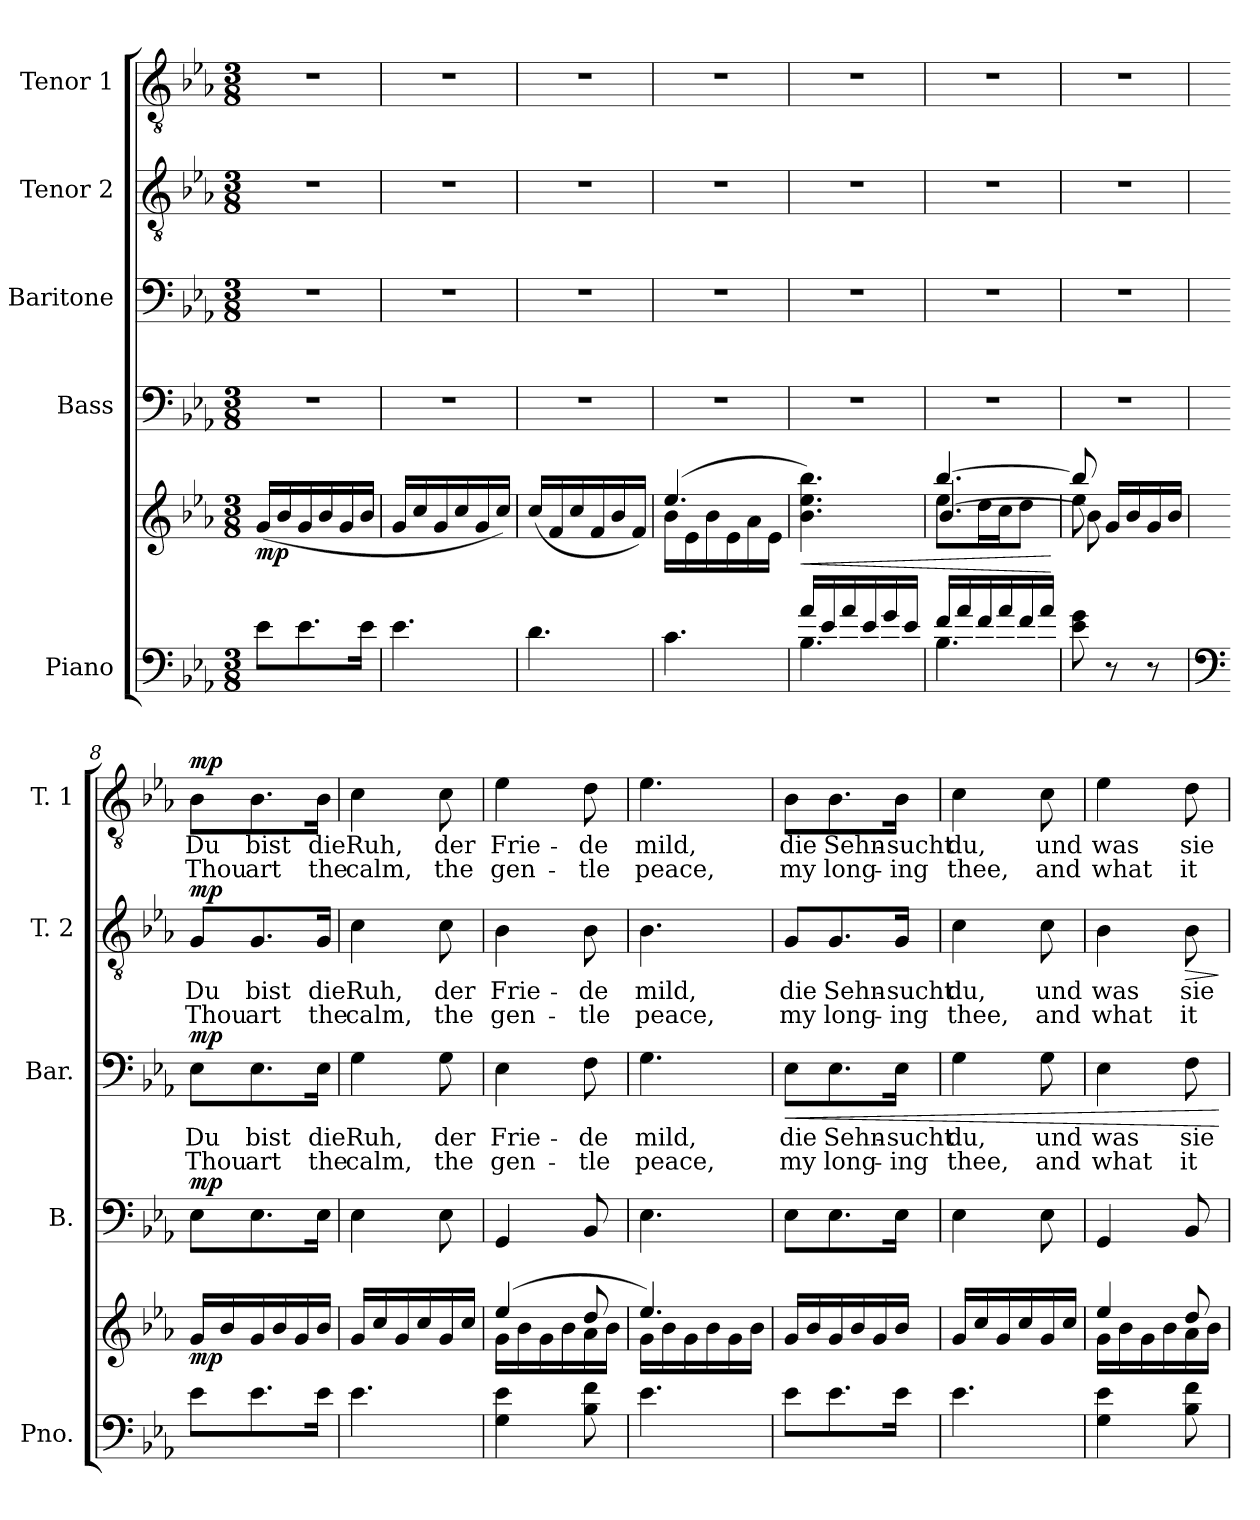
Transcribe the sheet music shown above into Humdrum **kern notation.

**kern	**kern	**dynam	**kern	**dynam	**kern	**text	**text	**dynam	**kern	**text	**text	**dynam	**kern	**text	**text	**dynam
*part5	*part5	*part5	*part4	*part4	*part3	*part3	*part3	*part3	*part2	*part2	*part2	*part2	*part1	*part1	*part1	*part1
*staff6	*staff5	*staff5/6	*staff4	*staff4	*staff3	*staff3	*staff3	*staff3	*staff2	*staff2	*staff2	*staff2	*staff1	*staff1	*staff1	*staff1
*I"Piano	*	*	*I"Bass	*	*I"Baritone	*	*	*	*I"Tenor 2	*	*	*	*I"Tenor 1	*	*	*
*I'Pno.	*	*	*I'B.	*	*I'Bar.	*	*	*	*I'T. 2	*	*	*	*I'T. 1	*	*	*
*clefF4	*clefG2	*	*clefF4	*	*clefF4	*	*	*	*clefGv2	*	*	*	*clefGv2	*	*	*
*k[b-e-a-]	*k[b-e-a-]	*	*k[b-e-a-]	*	*k[b-e-a-]	*	*	*	*k[b-e-a-]	*	*	*	*k[b-e-a-]	*	*	*
*M3/8	*M3/8	*	*M3/8	*	*M3/8	*	*	*	*M3/8	*	*	*	*M3/8	*	*	*
*MM48	*MM48	*	*MM48	*	*MM48	*	*	*	*MM48	*	*	*	*MM48	*	*	*
=1	=1	=1	=1	=1	=1	=1	=1	=1	=1	=1	=1	=1	=1	=1	=1	=1
!	!	!LO:DY:b	!	!	!	!	!	!	!	!	!	!	!	!	!	!
8e-\L	(16g/LL	mp	4.r	.	4.r	.	.	.	4.r	.	.	.	4.r	.	.	.
.	16b-/	.	.	.	.	.	.	.	.	.	.	.	.	.	.	.
8.e-\	16g/	.	.	.	.	.	.	.	.	.	.	.	.	.	.	.
.	16b-/	.	.	.	.	.	.	.	.	.	.	.	.	.	.	.
.	16g/	.	.	.	.	.	.	.	.	.	.	.	.	.	.	.
16e-\Jk	16b-/JJ	.	.	.	.	.	.	.	.	.	.	.	.	.	.	.
=2	=2	=2	=2	=2	=2	=2	=2	=2	=2	=2	=2	=2	=2	=2	=2	=2
4.e-\	16g/LL	.	4.r	.	4.r	.	.	.	4.r	.	.	.	4.r	.	.	.
.	16cc/	.	.	.	.	.	.	.	.	.	.	.	.	.	.	.
.	16g/	.	.	.	.	.	.	.	.	.	.	.	.	.	.	.
.	16cc/	.	.	.	.	.	.	.	.	.	.	.	.	.	.	.
.	16g/	.	.	.	.	.	.	.	.	.	.	.	.	.	.	.
.	16cc/JJ)	.	.	.	.	.	.	.	.	.	.	.	.	.	.	.
=3	=3	=3	=3	=3	=3	=3	=3	=3	=3	=3	=3	=3	=3	=3	=3	=3
4.d\	(16cc/LL	.	4.r	.	4.r	.	.	.	4.r	.	.	.	4.r	.	.	.
.	16f/	.	.	.	.	.	.	.	.	.	.	.	.	.	.	.
.	16cc/	.	.	.	.	.	.	.	.	.	.	.	.	.	.	.
.	16f/	.	.	.	.	.	.	.	.	.	.	.	.	.	.	.
.	16b-/	.	.	.	.	.	.	.	.	.	.	.	.	.	.	.
.	16f/JJ)	.	.	.	.	.	.	.	.	.	.	.	.	.	.	.
=4	=4	=4	=4	=4	=4	=4	=4	=4	=4	=4	=4	=4	=4	=4	=4	=4
*	*^	*	*	*	*	*	*	*	*	*	*	*	*	*	*	*
4.c\	(4.ee-/	16b-\LL	.	4.r	.	4.r	.	.	.	4.r	.	.	.	4.r	.	.	.
.	.	16e-\	.	.	.	.	.	.	.	.	.	.	.	.	.	.	.
.	.	16b-\	.	.	.	.	.	.	.	.	.	.	.	.	.	.	.
.	.	16e-\	.	.	.	.	.	.	.	.	.	.	.	.	.	.	.
.	.	16a-\	.	.	.	.	.	.	.	.	.	.	.	.	.	.	.
.	.	16e-\JJ	.	.	.	.	.	.	.	.	.	.	.	.	.	.	.
=5	=5	=5	=5	=5	=5	=5	=5	=5	=5	=5	=5	=5	=5	=5	=5	=5	=5
*^	*	*	*	*	*	*	*	*	*	*	*	*	*	*	*	*	*
!	!	!	!	!LO:HP:b	!	!	!	!	!	!	!	!	!	!	!	!	!	!
*	*	*v	*v	*	*	*	*	*	*	*	*	*	*	*	*	*	*	*
16a-/LL	4.B-\	4.b-\ 4.ee-\ 4.bb-\)	<	4.r	.	4.r	.	.	.	4.r	.	.	.	4.r	.	.	.
16e-/	.	.	.	.	.	.	.	.	.	.	.	.	.	.	.	.	.
16a-/	.	.	.	.	.	.	.	.	.	.	.	.	.	.	.	.	.
16e-/	.	.	.	.	.	.	.	.	.	.	.	.	.	.	.	.	.
16g/	.	.	.	.	.	.	.	.	.	.	.	.	.	.	.	.	.
16e-/JJ	.	.	.	.	.	.	.	.	.	.	.	.	.	.	.	.	.
=6	=6	=6	=6	=6	=6	=6	=6	=6	=6	=6	=6	=6	=6	=6	=6	=6	=6
*	*	*^	*	*	*	*	*	*	*	*	*	*	*	*	*	*	*
*	*	*	*^	*	*	*	*	*	*	*	*	*	*	*	*	*	*	*
16f/LL	4.B-\	[>4.bb-/	8ee-\L	[>4.b-/	.	4.r	.	4.r	.	.	.	4.r	.	.	.	4.r	.	.	.
16a-/	.	.	.	.	.	.	.	.	.	.	.	.	.	.	.	.	.	.	.
16f/	.	.	16dd\L	.	.	.	.	.	.	.	.	.	.	.	.	.	.	.	.
16a-/	.	.	16cc\J	.	.	.	.	.	.	.	.	.	.	.	.	.	.	.	.
16f/	.	.	8dd\J	.	.	.	.	.	.	.	.	.	.	.	.	.	.	.	.
16a-/JJ	.	.	.	.	.	.	.	.	.	.	.	.	.	.	.	.	.	.	.
*v	*v	*	*	*	*	*	*	*	*	*	*	*	*	*	*	*	*	*	*
*	*v	*v	*v	*	*	*	*	*	*	*	*	*	*	*	*	*	*	*
.	.	[	.	.	.	.	.	.	.	.	.	.	.	.	.	.
=7	=7	=7	=7	=7	=7	=7	=7	=7	=7	=7	=7	=7	=7	=7	=7	=7
*	*^	*	*	*	*	*	*	*	*	*	*	*	*	*	*	*
*	*	*^	*	*	*	*	*	*	*	*	*	*	*	*	*	*	*
8e-\ 8g\	8bb-/]	8ee-\	8b-\]	.	4.r	.	4.r	.	.	.	4.r	.	.	.	4.r	.	.	.
8r	16g/LL	4ryy	4ryy	.	.	.	.	.	.	.	.	.	.	.	.	.	.	.
.	16b-/	.	.	.	.	.	.	.	.	.	.	.	.	.	.	.	.	.
8r	16g/	.	.	.	.	.	.	.	.	.	.	.	.	.	.	.	.	.
.	16b-/JJ	.	.	.	.	.	.	.	.	.	.	.	.	.	.	.	.	.
*	*v	*v	*v	*	*	*	*	*	*	*	*	*	*	*	*	*	*	*
!!LO:LB:g=z
=8	=8	=8	=8	=8	=8	=8	=8	=8	=8	=8	=8	=8	=8	=8	=8	=8
*clefF4	*	*	*	*	*	*	*	*	*	*	*	*	*	*	*	*
!	!	!LO:DY:b	!	!LO:DY:a	!	!LO:LY:b	!LO:LY:b	!LO:DY:a	!	!LO:LY:b	!LO:LY:b	!LO:DY:a	!	!LO:LY:b	!LO:LY:b	!LO:DY:a
8e-\L	16g/LL	mp	8E-\L	mp	8E-\L	Du	Thou	mp	8G/L	Du	Thou	mp	8B-\L	Du	Thou	mp
.	16b-/	.	.	.	.	.	.	.	.	.	.	.	.	.	.	.
!	!	!	!	!	!	!LO:LY:b	!LO:LY:b	!	!	!LO:LY:b	!LO:LY:b	!	!	!LO:LY:b	!LO:LY:b	!
8.e-\	16g/	.	8.E-\	.	8.E-\	bist	art	.	8.G/	bist	art	.	8.B-\	bist	art	.
.	16b-/	.	.	.	.	.	.	.	.	.	.	.	.	.	.	.
.	16g/	.	.	.	.	.	.	.	.	.	.	.	.	.	.	.
!	!	!	!	!	!	!LO:LY:b	!LO:LY:b	!	!	!LO:LY:b	!LO:LY:b	!	!	!LO:LY:b	!LO:LY:b	!
16e-\Jk	16b-/JJ	.	16E-\Jk	.	16E-\Jk	die	the	.	16G/Jk	die	the	.	16B-\Jk	die	the	.
=9	=9	=9	=9	=9	=9	=9	=9	=9	=9	=9	=9	=9	=9	=9	=9	=9
!	!	!	!	!	!	!LO:LY:b	!LO:LY:b	!	!	!LO:LY:b	!LO:LY:b	!	!	!LO:LY:b	!LO:LY:b	!
4.e-\	16g/LL	.	4E-\	.	4G\	Ruh,	calm,	.	4c\	Ruh,	calm,	.	4c\	Ruh,	calm,	.
.	16cc/	.	.	.	.	.	.	.	.	.	.	.	.	.	.	.
.	16g/	.	.	.	.	.	.	.	.	.	.	.	.	.	.	.
.	16cc/	.	.	.	.	.	.	.	.	.	.	.	.	.	.	.
!	!	!	!	!	!	!LO:LY:b	!LO:LY:b	!	!	!LO:LY:b	!LO:LY:b	!	!	!LO:LY:b	!LO:LY:b	!
.	16g/	.	8E-\	.	8G\	der	the	.	8c\	der	the	.	8c\	der	the	.
.	16cc/JJ	.	.	.	.	.	.	.	.	.	.	.	.	.	.	.
=10	=10	=10	=10	=10	=10	=10	=10	=10	=10	=10	=10	=10	=10	=10	=10	=10
*	*^	*	*	*	*	*	*	*	*	*	*	*	*	*	*	*
!	!	!	!	!	!	!	!LO:LY:b	!LO:LY:b	!	!	!LO:LY:b	!LO:LY:b	!	!	!LO:LY:b	!LO:LY:b	!
4G\ 4e-\	(4ee-/	16g\LL	.	4GG/	.	4E-\	Frie-	gen-	.	4B-\	Frie-	gen-	.	4e-\	Frie-	gen-	.
.	.	16b-\	.	.	.	.	.	.	.	.	.	.	.	.	.	.	.
.	.	16g\	.	.	.	.	.	.	.	.	.	.	.	.	.	.	.
.	.	16b-\	.	.	.	.	.	.	.	.	.	.	.	.	.	.	.
!	!	!	!	!	!	!	!LO:LY:b	!LO:LY:b	!	!	!LO:LY:b	!LO:LY:b	!	!	!LO:LY:b	!LO:LY:b	!
8B-\ 8f\	8dd/	16a-\	.	8BB-/	.	8F\	-de	-tle	.	8B-\	-de	-tle	.	8d\	-de	-tle	.
.	.	16b-\JJ	.	.	.	.	.	.	.	.	.	.	.	.	.	.	.
=11	=11	=11	=11	=11	=11	=11	=11	=11	=11	=11	=11	=11	=11	=11	=11	=11	=11
!	!	!	!	!	!	!	!LO:LY:b	!LO:LY:b	!	!	!LO:LY:b	!LO:LY:b	!	!	!LO:LY:b	!LO:LY:b	!
4.e-\	4.ee-/)	16g\LL	.	4.E-\	.	4.G\	mild,	peace,	.	4.B-\	mild,	peace,	.	4.e-\	mild,	peace,	.
.	.	16b-\	.	.	.	.	.	.	.	.	.	.	.	.	.	.	.
.	.	16g\	.	.	.	.	.	.	.	.	.	.	.	.	.	.	.
.	.	16b-\	.	.	.	.	.	.	.	.	.	.	.	.	.	.	.
.	.	16g\	.	.	.	.	.	.	.	.	.	.	.	.	.	.	.
.	.	16b-\JJ	.	.	.	.	.	.	.	.	.	.	.	.	.	.	.
=12	=12	=12	=12	=12	=12	=12	=12	=12	=12	=12	=12	=12	=12	=12	=12	=12	=12
!	!	!	!	!	!	!	!LO:LY:b	!LO:LY:b	!LO:HP:b	!	!LO:LY:b	!LO:LY:b	!	!	!LO:LY:b	!LO:LY:b	!
*	*v	*v	*	*	*	*	*	*	*	*	*	*	*	*	*	*	*
8e-\L	16g/LL	.	8E-\L	.	8E-\L	die	my	<	8G/L	die	my	.	8B-\L	die	my	.
.	16b-/	.	.	.	.	.	.	.	.	.	.	.	.	.	.	.
!	!	!	!	!	!	!LO:LY:b	!LO:LY:b	!	!	!LO:LY:b	!LO:LY:b	!	!	!LO:LY:b	!LO:LY:b	!
8.e-\	16g/	.	8.E-\	.	8.E-\	Sehn-	long-	.	8.G/	Sehn-	long-	.	8.B-\	Sehn-	long-	.
.	16b-/	.	.	.	.	.	.	.	.	.	.	.	.	.	.	.
.	16g/	.	.	.	.	.	.	.	.	.	.	.	.	.	.	.
!	!	!	!	!	!	!LO:LY:b	!LO:LY:b	!	!	!LO:LY:b	!LO:LY:b	!	!	!LO:LY:b	!LO:LY:b	!
16e-\Jk	16b-/JJ	.	16E-\Jk	.	16E-\Jk	-sucht	-ing	.	16G/Jk	-sucht	-ing	.	16B-\Jk	-sucht	-ing	.
=13	=13	=13	=13	=13	=13	=13	=13	=13	=13	=13	=13	=13	=13	=13	=13	=13
!	!	!	!	!	!	!LO:LY:b	!LO:LY:b	!	!	!LO:LY:b	!LO:LY:b	!	!	!LO:LY:b	!LO:LY:b	!
4.e-\	16g/LL	.	4E-\	.	4G\	du,	thee,	.	4c\	du,	thee,	.	4c\	du,	thee,	.
.	16cc/	.	.	.	.	.	.	.	.	.	.	.	.	.	.	.
.	16g/	.	.	.	.	.	.	.	.	.	.	.	.	.	.	.
.	16cc/	.	.	.	.	.	.	.	.	.	.	.	.	.	.	.
!	!	!	!	!	!	!LO:LY:b	!LO:LY:b	!	!	!LO:LY:b	!LO:LY:b	!	!	!LO:LY:b	!LO:LY:b	!
.	16g/	.	8E-\	.	8G\	und	and	.	8c\	und	and	.	8c\	und	and	.
.	16cc/JJ	.	.	.	.	.	.	.	.	.	.	.	.	.	.	.
=14	=14	=14	=14	=14	=14	=14	=14	=14	=14	=14	=14	=14	=14	=14	=14	=14
*	*^	*	*	*	*	*	*	*	*	*	*	*	*	*	*	*
!	!	!	!	!	!	!	!LO:LY:b	!LO:LY:b	!	!	!LO:LY:b	!LO:LY:b	!	!	!LO:LY:b	!LO:LY:b	!
4G\ 4e-\	4ee-/	16g\LL	.	4GG/	.	4E-\	was	what	.	4B-\	was	what	.	4e-\	was	what	.
.	.	16b-\	.	.	.	.	.	.	.	.	.	.	.	.	.	.	.
.	.	16g\	.	.	.	.	.	.	.	.	.	.	.	.	.	.	.
.	.	16b-\	.	.	.	.	.	.	.	.	.	.	.	.	.	.	.
!	!	!	!	!	!	!	!LO:LY:b	!LO:LY:b	!	!	!LO:LY:b	!LO:LY:b	!LO:HP:b	!	!LO:LY:b	!LO:LY:b	!
8B-\ 8f\	8dd/	16a-\	.	8BB-/	.	8F\	sie	it	.	8B-\	sie	it	>	8d\	sie	it	.
.	.	16b-\JJ	.	.	.	.	.	.	.	.	.	.	.	.	.	.	.
*	*v	*v	*	*	*	*	*	*	*	*	*	*	*	*	*	*	*
.	.	.	.	.	.	.	.	[	.	.	.	]	.	.	.	.
=	=	=	=	=	=	=	=	=	=	=	=	=	=	=	=	=
*-	*-	*-	*-	*-	*-	*-	*-	*-	*-	*-	*-	*-	*-	*-	*-	*-
